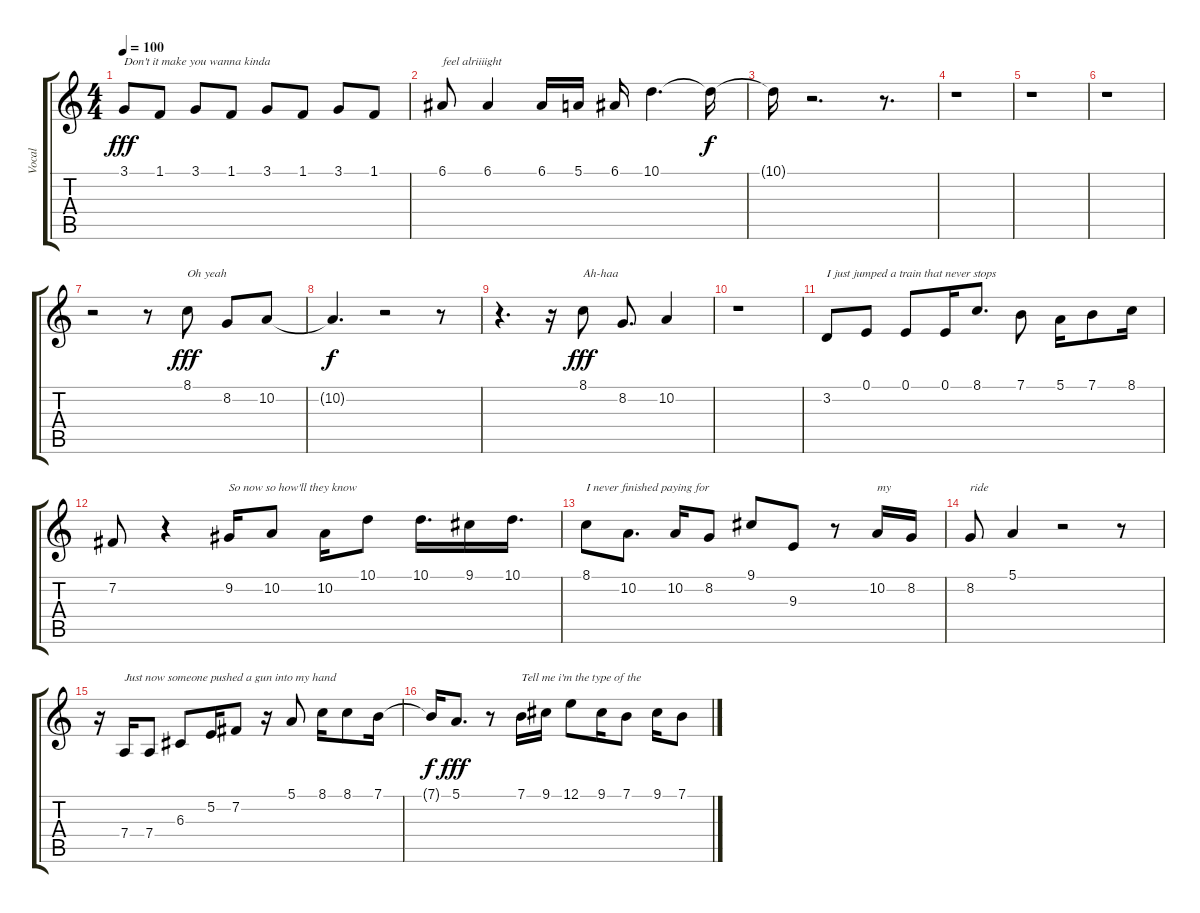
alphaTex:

\track ("Vocal" "Vocal") {instrument synthvoice}
\staff {score tabs}
\tuning (E4 B3 G3 D3 A2 E2) {hide}
\ts (4 4)
\tempo 100
\clef g2
\ks c
3.1.8{txt "Don't it make you wanna kinda" dy fff} 1.1.8 3.1.8 1.1.8 3.1.8 1.1.8 3.1.8 1.1.8 |
6.1.8{txt "feel alriiiight"} 6.1.4 6.1.16 5.1.16 6.1.16 10.1.4{d} 10.1{t}.16{dy f} |
10.1{t}.16 r.2{d} r.8{d} |
r.1 |
r.1 |
r.1 |
r.2 r.8 8.1.8{txt "Oh yeah" dy fff} 8.2.8 10.2.8 |
10.2{t}.4{d dy f} r.2 r.8 |
r.4{d} r.16 8.1.8{txt "Ah-haa" dy fff} 8.2.8{d} 10.2.4 |
r.1 |
3.2.8{txt "I just jumped a train that never stops"} 0.1.8 0.1.8 0.1.16 8.1.8{d} 7.1.8 5.1.16 7.1.8 8.1.16 |
7.2.8 r.4 9.2.16{txt "So now so how'll they know"} 10.2.8 10.2.16 10.1.8 10.1.16{d} 9.1.16 10.1.16{d} |
8.1.8{txt "I never finished paying for"} 10.2.8{d} 10.2.16 8.2.8 9.1.8 9.3.8 r.8 10.2.16{txt "my"} 8.2.16 |
8.2.8{txt "ride"} 5.1.4 r.2 r.8 |
r.16 7.4.16{txt "Just now someone pushed a gun into my hand"} 7.4.8 6.3.8 5.2.16 7.2.8 r.16 5.1.8 8.1.16 8.1.8 7.1.16 |
7.1{t}.16{dy f} 5.1.8{d dy fff} r.8 7.1.16{txt "Tell me i'm the type of the"} 9.1.16 12.1.8 9.1.16 7.1.8 9.1.16 7.1.8
